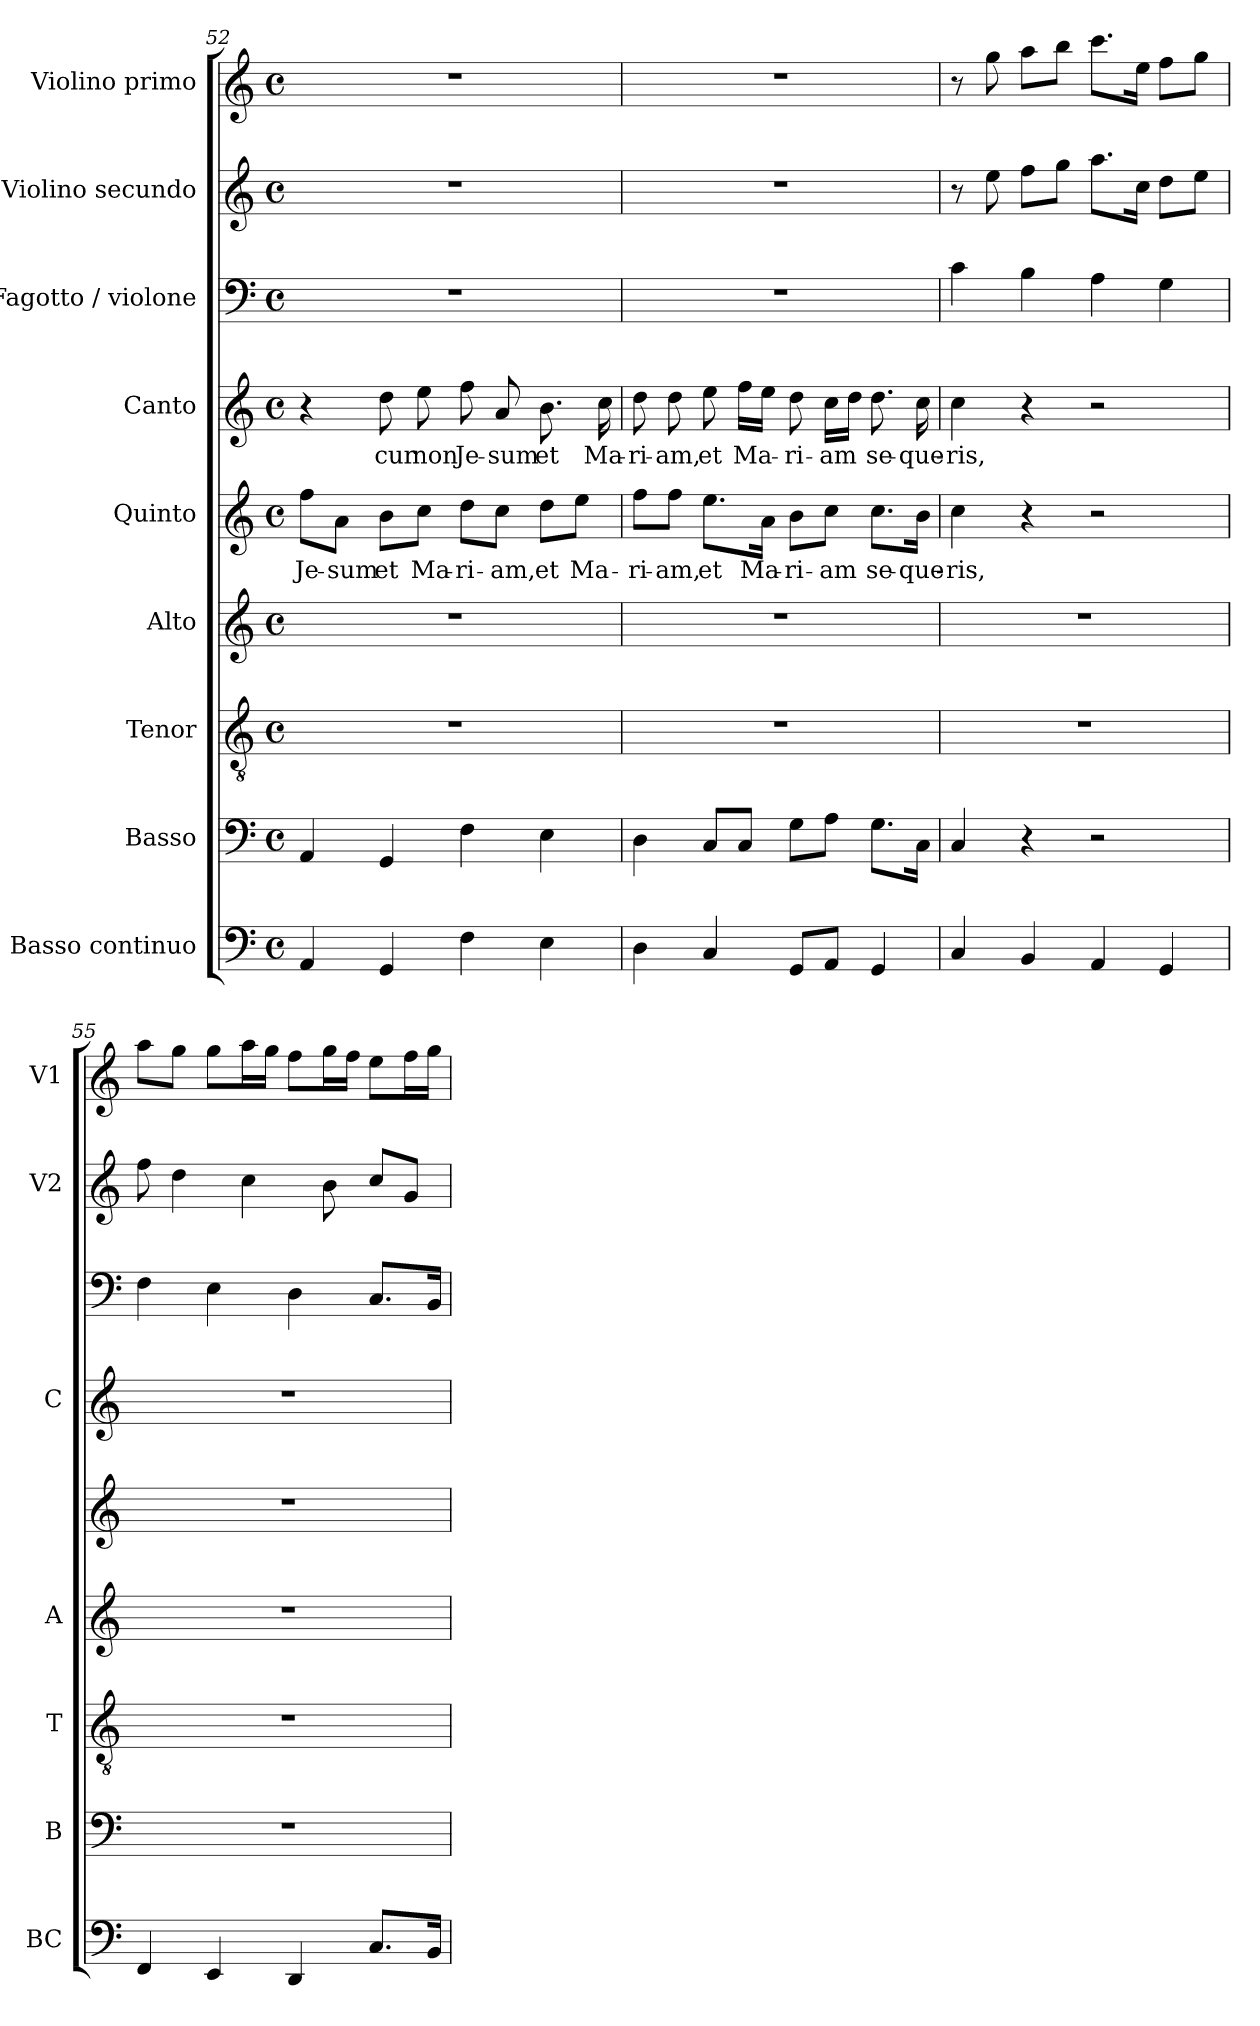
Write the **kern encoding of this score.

**kern	**kern	**kern	**kern	**kern	**text	**kern	**text	**kern	**kern	**kern
*part9	*part8	*part7	*part6	*part5	*part5	*part4	*part4	*part3	*part2	*part1
*staff9	*staff8	*staff7	*staff6	*staff5	*staff5	*staff4	*staff4	*staff3	*staff2	*staff1
*I"Basso continuo	*I"Basso	*I"Tenor	*I"Alto	*I"Quinto	*	*I"Canto	*	*I"Fagotto / violone	*I"Violino secundo	*I"Violino primo
*I'BC	*I'B	*I'T	*I'A	*	*	*I'C	*	*	*I'V2	*I'V1
*clefF4	*clefF4	*clefGv2	*clefG2	*clefG2	*	*clefG2	*	*clefF4	*clefG2	*clefG2
*k[]	*k[]	*k[]	*k[]	*k[]	*	*k[]	*	*k[]	*k[]	*k[]
*C:	*C:	*C:	*C:	*C:	*	*C:	*	*C:	*C:	*C:
*M4/4	*M4/4	*M4/4	*M4/4	*M4/4	*	*M4/4	*	*M4/4	*M4/4	*M4/4
*met(c)	*met(c)	*met(c)	*met(c)	*met(c)	*	*met(c)	*	*met(c)	*met(c)	*met(c)
=52	=52	=52	=52	=52	=52	=52	=52	=52	=52	=52
!	!	!	!	!	!LO:LY:b	!	!	!	!	!
4AA/	4AA/	1r	1r	8ff\L	Je-	4r	.	1r	1r	1r
!	!	!	!	!	!LO:LY:b	!	!	!	!	!
.	.	.	.	8a\J	-sum	.	.	.	.	.
!	!	!	!	!	!LO:LY:b	!	!LO:LY:b	!	!	!
4GG/	4GG/	.	.	8b\L	et	8dd\	cur	.	.	.
!	!	!	!	!	!LO:LY:b	!	!LO:LY:b	!	!	!
.	.	.	.	8cc\J	Ma-	8ee\	non	.	.	.
!	!	!	!	!	!LO:LY:b	!	!LO:LY:b	!	!	!
4F\	4F\	.	.	8dd\L	-ri-	8ff\	Je-	.	.	.
!	!	!	!	!	!LO:LY:b	!	!LO:LY:b	!	!	!
.	.	.	.	8cc\J	-am,	8a/	-sum	.	.	.
!	!	!	!	!	!LO:LY:b	!	!LO:LY:b	!	!	!
4E\	4E\	.	.	8dd\L	et	8.b\	et	.	.	.
!	!	!	!	!	!LO:LY:b	!	!	!	!	!
.	.	.	.	8ee\J	Ma-	.	.	.	.	.
!	!	!	!	!	!	!	!LO:LY:b	!	!	!
.	.	.	.	.	.	16cc\	Ma-	.	.	.
=53	=53	=53	=53	=53	=53	=53	=53	=53	=53	=53
!	!	!	!	!	!LO:LY:b	!	!LO:LY:b	!	!	!
4D\	4D\	1r	1r	8ff\L	-ri-	8dd\	-ri-	1r	1r	1r
!	!	!	!	!	!LO:LY:b	!	!LO:LY:b	!	!	!
.	.	.	.	8ff\J	-am,	8dd\	-am,	.	.	.
!	!	!	!	!	!LO:LY:b	!	!LO:LY:b	!	!	!
4C/	8C/L	.	.	8.ee\L	et	8ee\	et	.	.	.
!	!	!	!	!	!	!	!LO:LY:b	!	!	!
.	8C/J	.	.	.	.	16ff\LL	Ma-	.	.	.
!	!	!	!	!	!LO:LY:b	!	!	!	!	!
.	.	.	.	16a\Jk	Ma-	16ee\JJ	.	.	.	.
!	!	!	!	!	!LO:LY:b	!	!LO:LY:b	!	!	!
8GG/L	8G\L	.	.	8b\L	-ri-	8dd\	-ri-	.	.	.
!	!	!	!	!	!LO:LY:b	!	!LO:LY:b	!	!	!
8AA/J	8A\J	.	.	8cc\J	-am	16cc\LL	-am	.	.	.
.	.	.	.	.	.	16dd\JJ	.	.	.	.
!	!	!	!	!	!LO:LY:b	!	!LO:LY:b	!	!	!
4GG/	8.G\L	.	.	8.cc\L	se-	8.dd\	se-	.	.	.
!	!	!	!	!	!LO:LY:b	!	!LO:LY:b	!	!	!
.	16C\Jk	.	.	16b\Jk	-que-	16cc\	-que-	.	.	.
!!LO:LB:g=z
=54	=54	=54	=54	=54	=54	=54	=54	=54	=54	=54
!	!	!	!	!	!LO:LY:b	!	!LO:LY:b	!	!	!
4C/	4C/	1r	1r	4cc\	-ris,	4cc\	-ris,	4c\	8r	8r
.	.	.	.	.	.	.	.	.	8ee\	8gg\
4BB/	4r	.	.	4r	.	4r	.	4B\	8ff\L	8aa\L
.	.	.	.	.	.	.	.	.	8gg\J	8bb\J
4AA/	2r	.	.	2r	.	2r	.	4A\	8.aa\L	8.ccc\L
.	.	.	.	.	.	.	.	.	16cc\Jk	16ee\Jk
4GG/	.	.	.	.	.	.	.	4G\	8dd\L	8ff\L
.	.	.	.	.	.	.	.	.	8ee\J	8gg\J
=55	=55	=55	=55	=55	=55	=55	=55	=55	=55	=55
4FF/	1r	1r	1r	1r	.	1r	.	4F\	8ff\	8aa\L
.	.	.	.	.	.	.	.	.	4dd\	8gg\J
4EE/	.	.	.	.	.	.	.	4E\	.	8gg\L
.	.	.	.	.	.	.	.	.	4cc\	16aa\L
.	.	.	.	.	.	.	.	.	.	16gg\JJ
4DD/	.	.	.	.	.	.	.	4D\	.	8ff\L
.	.	.	.	.	.	.	.	.	8b\	16gg\L
.	.	.	.	.	.	.	.	.	.	16ff\JJ
8.C/L	.	.	.	.	.	.	.	8.C/L	8cc/L	8ee\L
.	.	.	.	.	.	.	.	.	8g/J	16ff\L
16BB/Jk	.	.	.	.	.	.	.	16BB/Jk	.	16gg\JJ
=	=	=	=	=	=	=	=	=	=	=
*-	*-	*-	*-	*-	*-	*-	*-	*-	*-	*-
